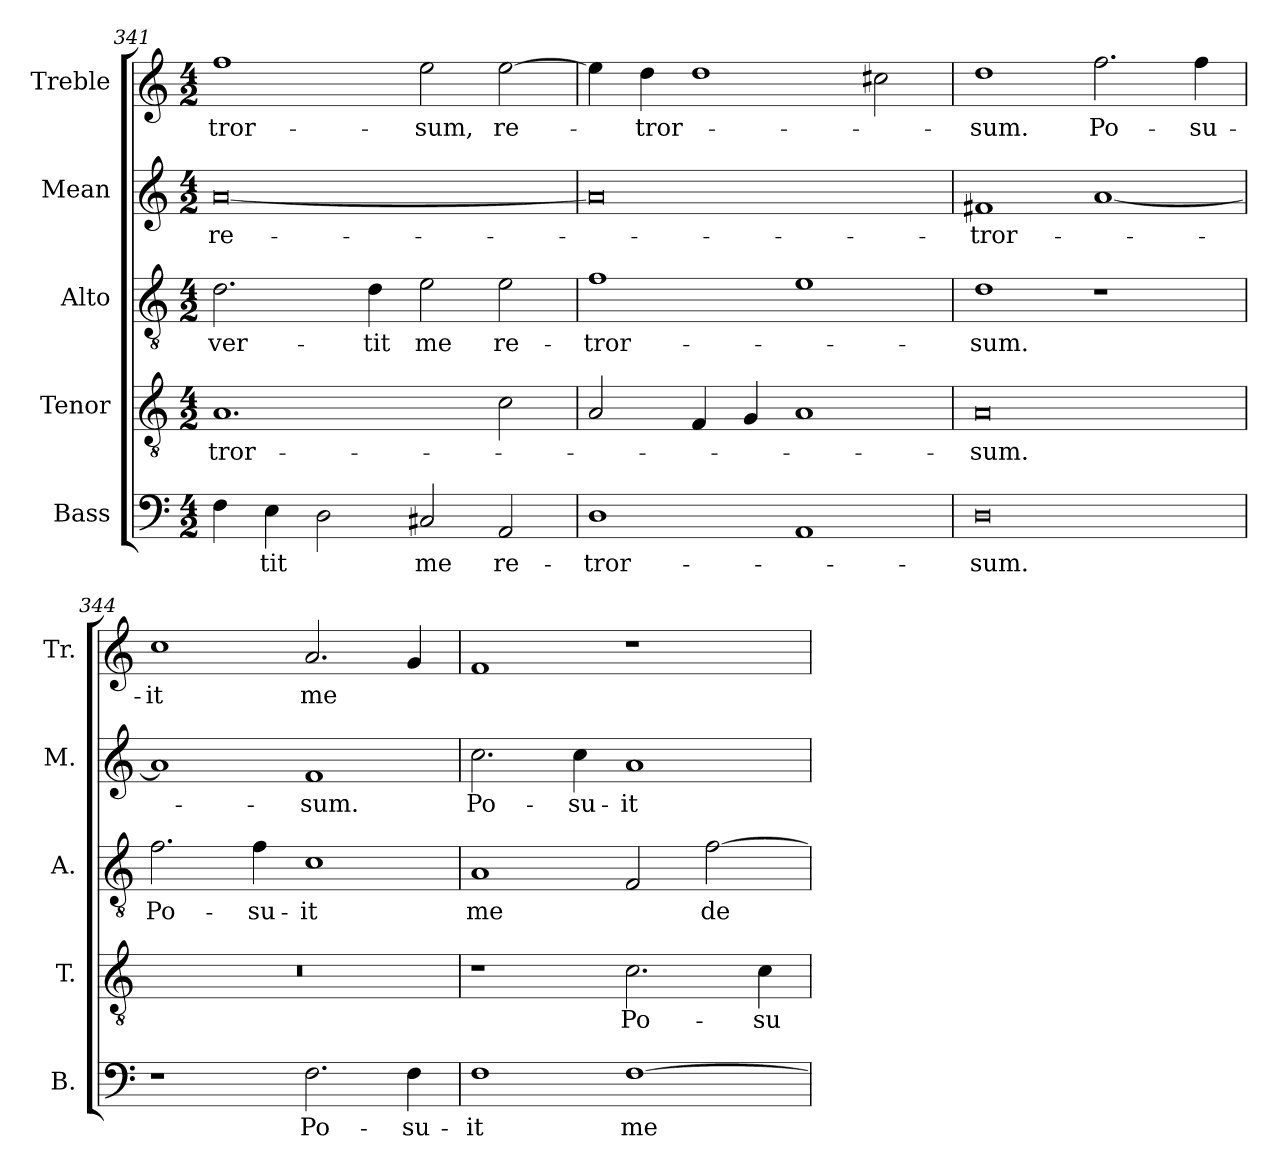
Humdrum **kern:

**kern	**text	**kern	**text	**kern	**text	**kern	**text	**kern	**text
*part5	*part5	*part4	*part4	*part3	*part3	*part2	*part2	*part1	*part1
*staff5	*staff5	*staff4	*staff4	*staff3	*staff3	*staff2	*staff2	*staff1	*staff1
*I"Bass	*	*I"Tenor	*	*I"Alto	*	*I"Mean	*	*I"Treble	*
*I'B.	*	*I'T.	*	*I'A.	*	*I'M.	*	*I'Tr.	*
*clefF4	*	*clefGv2	*	*clefGv2	*	*clefG2	*	*clefG2	*
*	*	*ITrd7c12	*	*ITrd7c12	*	*	*	*	*
*k[]	*	*k[]	*	*k[]	*	*k[]	*	*k[]	*
*C:	*	*C:	*	*C:	*	*C:	*	*C:	*
*M4/2	*	*M4/2	*	*M4/2	*	*M4/2	*	*M4/2	*
=341	=341	=341	=341	=341	=341	=341	=341	=341	=341
!	!	!	!LO:LY:b:color=#000000	!	!	!	!	!	!
!	!	!	!	!	!LO:LY:b:color=#000000	!	!	!	!
!	!	!	!	!	!	!	!LO:LY:b:color=#000000	!	!
!	!	!	!	!	!	!	!	!	!LO:LY:b:color=#000000
4Fi\	.	1.AAi	-tror-	2.Di\	-ver-	[<0ai	re-	1ffi	-tror-
!	!LO:LY:b:color=#000000	!	!	!	!	!	!	!	!
4Ei\	-tit	.	.	.	.	.	.	.	.
2Di\	.	.	.	.	.	.	.	.	.
!	!	!	!	!	!LO:LY:b:color=#000000	!	!	!	!
.	.	.	.	4Di\	-tit	.	.	.	.
!	!LO:LY:b:color=#000000	!	!	!	!	!	!	!	!
!	!	!	!	!	!LO:LY:b:color=#000000	!	!	!	!
!	!	!	!	!	!	!	!	!	!LO:LY:b:color=#000000
2C#Xi/	me	.	.	2Ei\	me	.	.	2eei\	-sum,
!	!LO:LY:b:color=#000000	!	!	!	!	!	!	!	!
!	!	!	!	!	!LO:LY:b:color=#000000	!	!	!	!
!	!	!	!	!	!	!	!	!	!LO:LY:b:color=#000000
2AAi/	re-	2Ci\	.	2Ei\	re-	.	.	[>2eei\	re-
=342	=342	=342	=342	=342	=342	=342	=342	=342	=342
!	!LO:LY:b:color=#000000	!	!	!	!	!	!	!	!
!	!	!	!	!	!LO:LY:b:color=#000000	!	!	!	!
1Di	-tror-	2AAi/	.	1Fi	-tror-	0ai]	.	4eei\]	.
!	!	!	!	!	!	!	!	!	!LO:LY:b:color=#000000
.	.	.	.	.	.	.	.	4ddi\	-tror-
.	.	4FFi/	.	.	.	.	.	1ddi	.
.	.	4GGi/	.	.	.	.	.	.	.
1AAi	.	1AAi	.	1Ei	.	.	.	.	.
.	.	.	.	.	.	.	.	2cc#Xi\	.
=343	=343	=343	=343	=343	=343	=343	=343	=343	=343
!	!LO:LY:b:color=#000000	!	!	!	!	!	!	!	!
!	!	!	!LO:LY:b:color=#000000	!	!	!	!	!	!
!	!	!	!	!	!LO:LY:b:color=#000000	!	!	!	!
!	!	!	!	!	!	!	!LO:LY:b:color=#000000	!	!
!	!	!	!	!	!	!	!	!	!LO:LY:b:color=#000000
0Di	-sum.	0AAi	-sum.	1Di	-sum.	1f#Xi	-tror-	1ddi	-sum.
!	!	!	!	!	!	!	!	!	!LO:LY:b:color=#000000
.	.	.	.	1r	.	[<1ai	.	2.ffi\	Po-
!	!	!	!	!	!	!	!	!	!LO:LY:b:color=#000000
.	.	.	.	.	.	.	.	4ffi\	-su-
=344	=344	=344	=344	=344	=344	=344	=344	=344	=344
!	!	!LO:N:vis=1	!	!	!	!	!	!	!
!	!	!	!	!	!LO:LY:b:color=#000000	!	!	!	!
!	!	!	!	!	!	!	!	!	!LO:LY:b:color=#000000
1r	.	0r	.	2.Fi\	Po-	1ai]	.	1cci	-it
!	!	!	!	!	!LO:LY:b:color=#000000	!	!	!	!
.	.	.	.	4Fi\	-su-	.	.	.	.
!	!LO:LY:b:color=#000000	!	!	!	!	!	!	!	!
!	!	!	!	!	!LO:LY:b:color=#000000	!	!	!	!
!	!	!	!	!	!	!	!LO:LY:b:color=#000000	!	!
!	!	!	!	!	!	!	!	!	!LO:LY:b:color=#000000
2.Fi\	Po-	.	.	1Ci	-it	1fi	-sum.	2.ai/	me
!	!LO:LY:b:color=#000000	!	!	!	!	!	!	!	!
4Fi\	-su-	.	.	.	.	.	.	4gi/	.
=345	=345	=345	=345	=345	=345	=345	=345	=345	=345
!	!LO:LY:b:color=#000000	!	!	!	!	!	!	!	!
!	!	!	!	!	!LO:LY:b:color=#000000	!	!	!	!
!	!	!	!	!	!	!	!LO:LY:b:color=#000000	!	!
1Fi	-it	1r	.	1AAi	me	2.cci\	Po-	1fi	.
!	!	!	!	!	!	!	!LO:LY:b:color=#000000	!	!
.	.	.	.	.	.	4cci\	-su-	.	.
!	!LO:LY:b:color=#000000	!	!	!	!	!	!	!	!
!	!	!	!LO:LY:b:color=#000000	!	!	!	!	!	!
!	!	!	!	!	!	!	!LO:LY:b:color=#000000	!	!
[>1Fi	me	2.Ci\	Po-	2FFi/	.	1ai	-it	1r	.
!	!	!	!	!	!LO:LY:b:color=#000000	!	!	!	!
.	.	.	.	[>2Fi\	de-	.	.	.	.
!	!	!	!LO:LY:b:color=#000000	!	!	!	!	!	!
.	.	4Ci\	-su-	.	.	.	.	.	.
=	=	=	=	=	=	=	=	=	=
*-	*-	*-	*-	*-	*-	*-	*-	*-	*-
